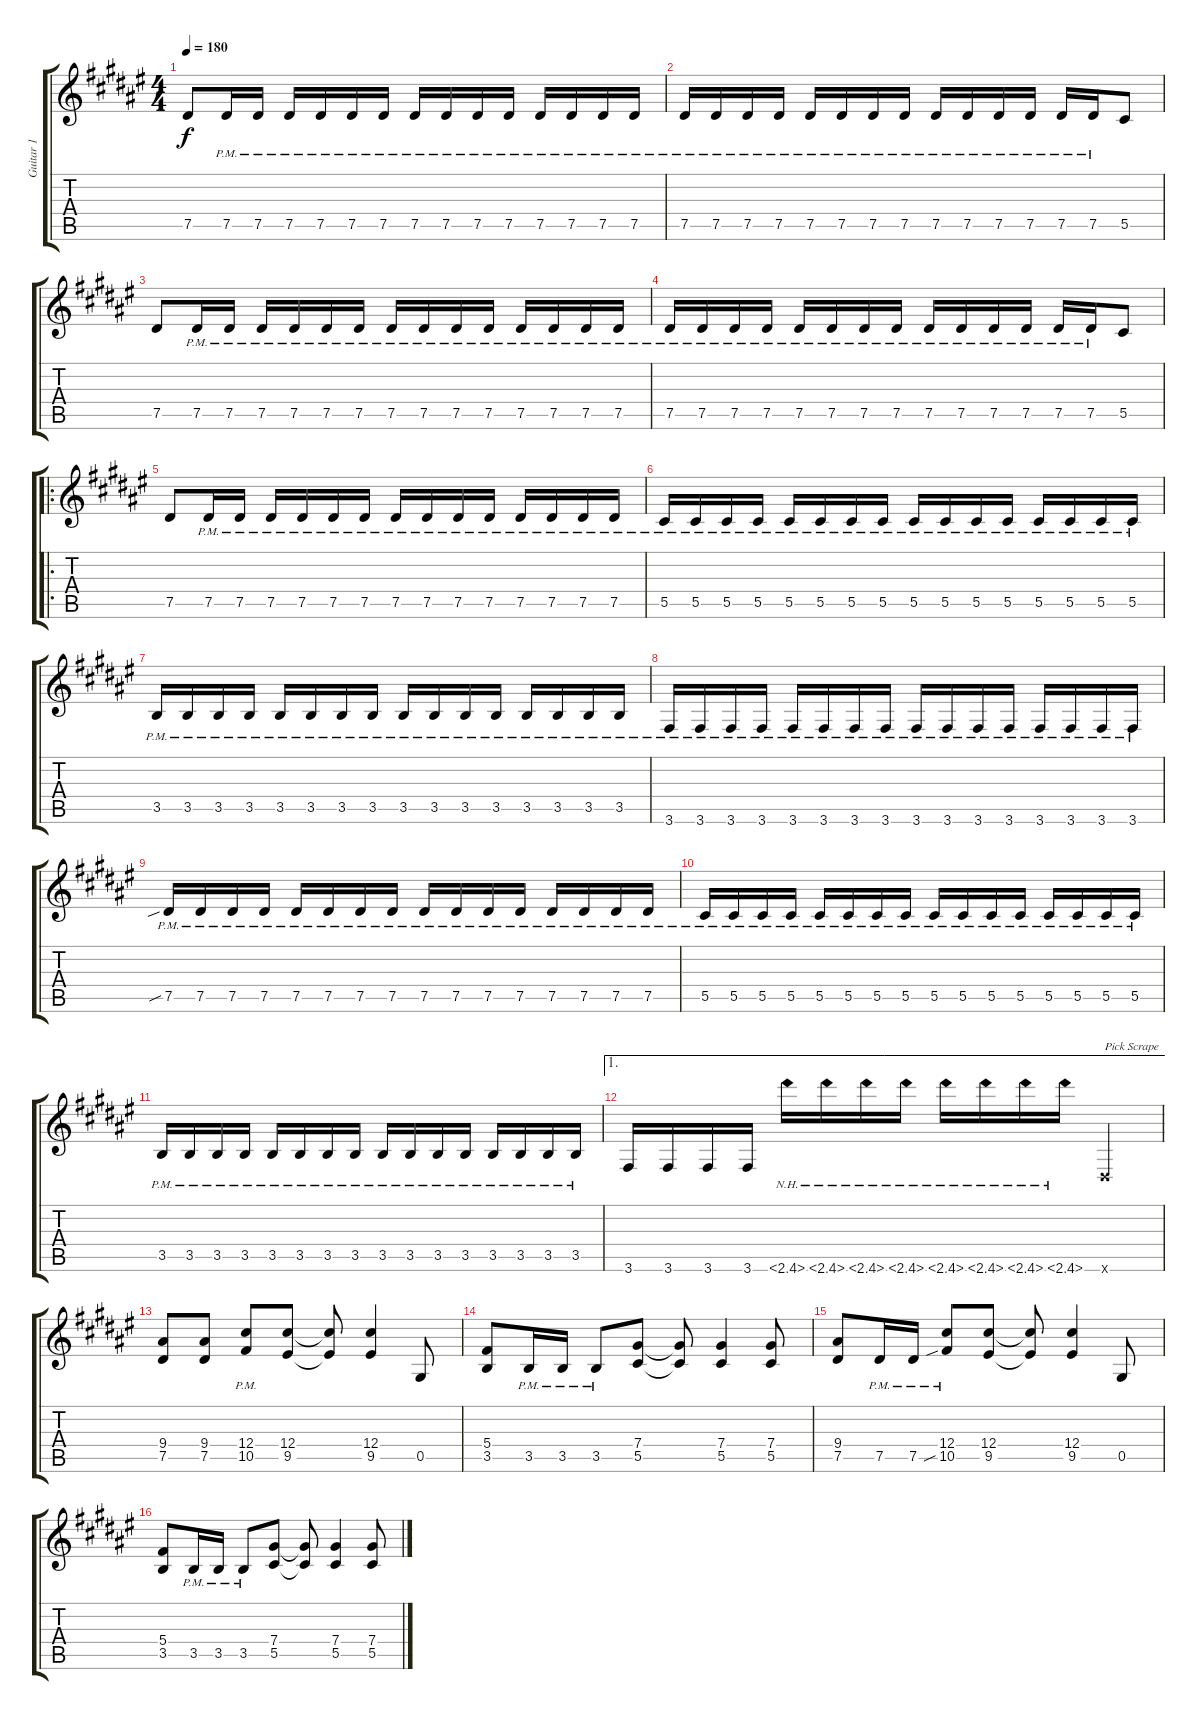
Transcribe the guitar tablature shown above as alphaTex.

\track ("Guitar 1" "Guitar 1") {instrument distortionguitar}
\staff {score tabs}
\tuning (Eb4 Bb3 Gb3 Db3 Ab2 Eb2) {hide}
\ts (4 4)
\tempo 180
\clef g2
\ks f#
7.5.8{dy f} 7.5{pm}.16 7.5{pm}.16 7.5{pm}.16 7.5{pm}.16 7.5{pm}.16 7.5{pm}.16 7.5{pm}.16 7.5{pm}.16 7.5{pm}.16 7.5{pm}.16 7.5{pm}.16 7.5{pm}.16 7.5{pm}.16 7.5{pm}.16 |
7.5{pm}.16 7.5{pm}.16 7.5{pm}.16 7.5{pm}.16 7.5{pm}.16 7.5{pm}.16 7.5{pm}.16 7.5{pm}.16 7.5{pm}.16 7.5{pm}.16 7.5{pm}.16 7.5{pm}.16 7.5{pm}.16 7.5{pm}.16 5.5.8 |
7.5.8 7.5{pm}.16 7.5{pm}.16 7.5{pm}.16 7.5{pm}.16 7.5{pm}.16 7.5{pm}.16 7.5{pm}.16 7.5{pm}.16 7.5{pm}.16 7.5{pm}.16 7.5{pm}.16 7.5{pm}.16 7.5{pm}.16 7.5{pm}.16 |
7.5{pm}.16 7.5{pm}.16 7.5{pm}.16 7.5{pm}.16 7.5{pm}.16 7.5{pm}.16 7.5{pm}.16 7.5{pm}.16 7.5{pm}.16 7.5{pm}.16 7.5{pm}.16 7.5{pm}.16 7.5{pm}.16 7.5{pm}.16 5.5.8 |
\ro
7.5.8 7.5{pm}.16 7.5{pm}.16 7.5{pm}.16 7.5{pm}.16 7.5{pm}.16 7.5{pm}.16 7.5{pm}.16 7.5{pm}.16 7.5{pm}.16 7.5{pm}.16 7.5{pm}.16 7.5{pm}.16 7.5{pm}.16 7.5{pm}.16 |
5.5{pm}.16 5.5{pm}.16 5.5{pm}.16 5.5{pm}.16 5.5{pm}.16 5.5{pm}.16 5.5{pm}.16 5.5{pm}.16 5.5{pm}.16 5.5{pm}.16 5.5{pm}.16 5.5{pm}.16 5.5{pm}.16 5.5{pm}.16 5.5{pm}.16 5.5{pm}.16 |
3.5{pm}.16 3.5{pm}.16 3.5{pm}.16 3.5{pm}.16 3.5{pm}.16 3.5{pm}.16 3.5{pm}.16 3.5{pm}.16 3.5{pm}.16 3.5{pm}.16 3.5{pm}.16 3.5{pm}.16 3.5{pm}.16 3.5{pm}.16 3.5{pm}.16 3.5{pm}.16 |
3.6{pm}.16 3.6{pm}.16 3.6{pm}.16 3.6{pm}.16 3.6{pm}.16 3.6{pm}.16 3.6{pm}.16 3.6{pm}.16 3.6{pm}.16 3.6{pm}.16 3.6{pm}.16 3.6{pm}.16 3.6{pm}.16 3.6{pm}.16 3.6{pm}.16 3.6{pm}.16 |
7.5{sib pm}.16 7.5{pm}.16 7.5{pm}.16 7.5{pm}.16 7.5{pm}.16 7.5{pm}.16 7.5{pm}.16 7.5{pm}.16 7.5{pm}.16 7.5{pm}.16 7.5{pm}.16 7.5{pm}.16 7.5{pm}.16 7.5{pm}.16 7.5{pm}.16 7.5{pm}.16 |
5.5{pm}.16 5.5{pm}.16 5.5{pm}.16 5.5{pm}.16 5.5{pm}.16 5.5{pm}.16 5.5{pm}.16 5.5{pm}.16 5.5{pm}.16 5.5{pm}.16 5.5{pm}.16 5.5{pm}.16 5.5{pm}.16 5.5{pm}.16 5.5{pm}.16 5.5{pm}.16 |
3.5{pm}.16 3.5{pm}.16 3.5{pm}.16 3.5{pm}.16 3.5{pm}.16 3.5{pm}.16 3.5{pm}.16 3.5{pm}.16 3.5{pm}.16 3.5{pm}.16 3.5{pm}.16 3.5{pm}.16 3.5{pm}.16 3.5{pm}.16 3.5{pm}.16 3.5{pm}.16 |
\ae 1
3.6.16 3.6.16 3.6.16 3.6.16 2.6{nh}.16 2.6{nh}.16 2.6{nh}.16 2.6{nh}.16 2.6{nh}.16 2.6{nh}.16 2.6{nh}.16 2.6{nh}.16 0.6{x}.4{txt "Pick Scrape"} |
(9.4 7.5).8 (9.4 7.5).8 (12.4{pm} 10.5{pm}).8 (12.4 9.5).8 (12.4{t} 9.5{t}).8 (12.4 9.5).4 0.5.8 |
(5.4 3.5).8 3.5{pm}.16 3.5{pm}.16 3.5{pm}.8 (7.4 5.5).8 (7.4{t} 5.5{t}).8 (7.4 5.5).4 (7.4 5.5).8 |
(9.4 7.5).8 7.5{pm}.16 7.5{pm}.16 (12.4{pm} 10.5{sib pm}).8 (12.4 9.5).8 (12.4{t} 9.5{t}).8 (12.4 9.5).4 0.5.8 |
(5.4 3.5).8 3.5{pm}.16 3.5{pm}.16 3.5{pm}.8 (7.4 5.5).8 (7.4{t} 5.5{t}).8 (7.4 5.5).4 (7.4 5.5).8
